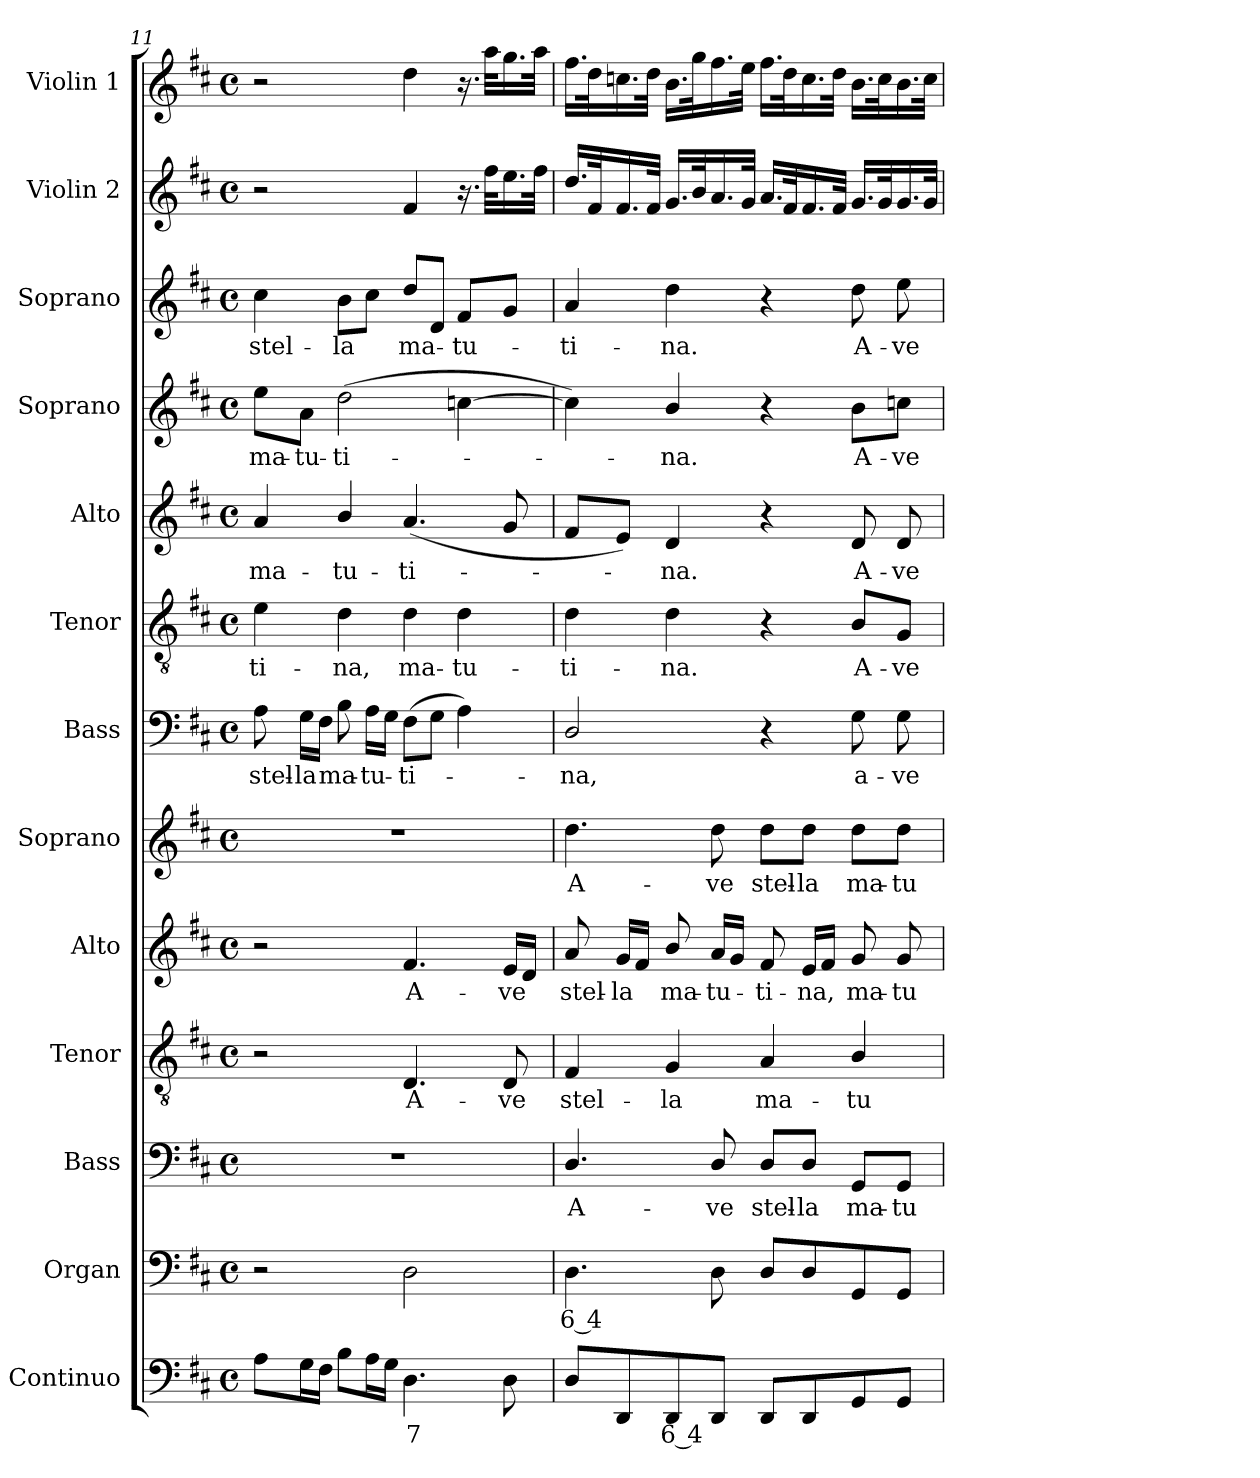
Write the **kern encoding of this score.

**kern	**text	**kern	**text	**kern	**text	**kern	**text	**kern	**text	**kern	**text	**kern	**text	**kern	**text	**kern	**text	**kern	**text	**kern	**text	**kern	**kern
*part13	*part13	*part12	*part12	*part11	*part11	*part10	*part10	*part9	*part9	*part8	*part8	*part7	*part7	*part6	*part6	*part5	*part5	*part4	*part4	*part3	*part3	*part2	*part1
*staff13	*staff13	*staff12	*staff12	*staff11	*staff11	*staff10	*staff10	*staff9	*staff9	*staff8	*staff8	*staff7	*staff7	*staff6	*staff6	*staff5	*staff5	*staff4	*staff4	*staff3	*staff3	*staff2	*staff1
*I"Continuo	*	*I"Organ	*	*I"Bass	*	*I"Tenor	*	*I"Alto	*	*I"Soprano	*	*I"Bass	*	*I"Tenor	*	*I"Alto	*	*I"Soprano	*	*I"Soprano	*	*I"Violin 2	*I"Violin 1
*I'Cont.	*	*I'Org.	*	*I'B.	*	*I'T.	*	*I'A.	*	*I'S.	*	*I'B.	*	*I'T.	*	*I'A.	*	*I'S.	*	*I'S.	*	*I'Vln. 2	*I'Vln. 1
!!LO:PB:g=z
*clefF4	*	*clefF4	*	*clefF4	*	*clefGv2	*	*clefG2	*	*clefG2	*	*clefF4	*	*clefGv2	*	*clefG2	*	*clefG2	*	*clefG2	*	*clefG2	*clefG2
*	*	*	*	*	*	*ITrd7c12	*	*	*	*	*	*	*	*ITrd7c12	*	*	*	*	*	*	*	*	*
*k[f#c#]	*	*k[f#c#]	*	*k[f#c#]	*	*k[f#c#]	*	*k[f#c#]	*	*k[f#c#]	*	*k[f#c#]	*	*k[f#c#]	*	*k[f#c#]	*	*k[f#c#]	*	*k[f#c#]	*	*k[f#c#]	*k[f#c#]
*D:	*	*D:	*	*D:	*	*D:	*	*D:	*	*D:	*	*D:	*	*D:	*	*D:	*	*D:	*	*D:	*	*D:	*D:
*M4/4	*	*M4/4	*	*M4/4	*	*M4/4	*	*M4/4	*	*M4/4	*	*M4/4	*	*M4/4	*	*M4/4	*	*M4/4	*	*M4/4	*	*M4/4	*M4/4
*met(c)	*	*met(c)	*	*met(c)	*	*met(c)	*	*met(c)	*	*met(c)	*	*met(c)	*	*met(c)	*	*met(c)	*	*met(c)	*	*met(c)	*	*met(c)	*met(c)
=11	=11	=11	=11	=11	=11	=11	=11	=11	=11	=11	=11	=11	=11	=11	=11	=11	=11	=11	=11	=11	=11	=11	=11
!	!	!	!	!	!	!	!	!	!	!	!	!	!LO:LY:b:color=#000000	!	!	!	!	!	!	!	!	!	!
!	!	!	!	!	!	!	!	!	!	!	!	!	!	!	!LO:LY:b:color=#000000	!	!	!	!	!	!	!	!
!	!	!	!	!	!	!	!	!	!	!	!	!	!	!	!	!	!LO:LY:b:color=#000000	!	!	!	!	!	!
!	!	!	!	!	!	!	!	!	!	!	!	!	!	!	!	!	!	!	!LO:LY:b:color=#000000	!	!	!	!
!	!	!	!	!	!	!	!	!	!	!	!	!	!	!	!	!	!	!	!	!	!LO:LY:b:color=#000000	!	!
8Ai\L	.	2r	.	1r	.	2r	.	2r	.	1r	.	8Ai\	stel-	4Ei\	-ti-	4ai/	ma-	8eei\L	ma-	4cc#i\	stel-	2r	2r
!	!	!	!	!	!	!	!	!	!	!	!	!	!LO:LY:b:color=#000000	!	!	!	!	!	!	!	!	!	!
!	!	!	!	!	!	!	!	!	!	!	!	!	!	!	!	!	!	!	!LO:LY:b:color=#000000	!	!	!	!
16Gi\L	.	.	.	.	.	.	.	.	.	.	.	16Gi\LL	-la	.	.	.	.	8ai\J	-tu-	.	.	.	.
16F#i\JJ	.	.	.	.	.	.	.	.	.	.	.	16F#i\JJ	.	.	.	.	.	.	.	.	.	.	.
!	!	!	!	!	!	!	!	!	!	!	!	!	!LO:LY:b:color=#000000	!	!	!	!	!	!	!	!	!	!
!	!	!	!	!	!	!	!	!	!	!	!	!	!	!	!LO:LY:b:color=#000000	!	!	!	!	!	!	!	!
!	!	!	!	!	!	!	!	!	!	!	!	!	!	!	!	!	!LO:LY:b:color=#000000	!	!	!	!	!	!
!	!	!	!	!	!	!	!	!	!	!	!	!	!	!	!	!	!	!	!LO:LY:b:color=#000000	!	!	!	!
!	!	!	!	!	!	!	!	!	!	!	!	!	!	!	!	!	!	!	!	!	!LO:LY:b:color=#000000	!	!
8Bi\L	.	.	.	.	.	.	.	.	.	.	.	8Bi\	ma-	4Di\	-na,	4bi/	-tu-	(2ddi\	-ti-	8bi\L	-la	.	.
!	!	!	!	!	!	!	!	!	!	!	!	!	!LO:LY:b:color=#000000	!	!	!	!	!	!	!	!	!	!
16Ai\L	.	.	.	.	.	.	.	.	.	.	.	16Ai\LL	-tu-	.	.	.	.	.	.	8cc#i\J	.	.	.
16Gi\JJ	.	.	.	.	.	.	.	.	.	.	.	16Gi\JJ	.	.	.	.	.	.	.	.	.	.	.
!	!LO:LY:b:color=#000000	!	!	!	!	!	!	!	!	!	!	!	!	!	!	!	!	!	!	!	!	!	!
!	!	!	!	!	!	!	!LO:LY:b:color=#000000	!	!	!	!	!	!	!	!	!	!	!	!	!	!	!	!
!	!	!	!	!	!	!	!	!	!LO:LY:b:color=#000000	!	!	!	!	!	!	!	!	!	!	!	!	!	!
!	!	!	!	!	!	!	!	!	!	!	!	!	!LO:LY:b:color=#000000	!	!	!	!	!	!	!	!	!	!
!	!	!	!	!	!	!	!	!	!	!	!	!	!	!	!LO:LY:b:color=#000000	!	!	!	!	!	!	!	!
!	!	!	!	!	!	!	!	!	!	!	!	!	!	!	!	!	!LO:LY:b:color=#000000	!	!	!	!	!	!
!	!	!	!	!	!	!	!	!	!	!	!	!	!	!	!	!	!	!	!	!	!LO:LY:b:color=#000000	!	!
4.Di\	7	2Di\	.	.	.	4.DDi/	A-	4.f#i/	A-	.	.	(8F#i\L	-ti-	4Di\	ma-	(4.ai/	-ti-	.	.	8ddi/L	ma-	4f#i/	4ddi\
.	.	.	.	.	.	.	.	.	.	.	.	8Gi\J	.	.	.	.	.	.	.	8di/J	.	.	.
!	!	!	!	!	!	!	!	!	!	!	!	!	!	!	!LO:LY:b:color=#000000	!	!	!	!	!	!	!	!
!	!	!	!	!	!	!	!	!	!	!	!	!	!	!	!	!	!	!	!	!	!LO:LY:b:color=#000000	!	!
.	.	.	.	.	.	.	.	.	.	.	.	4Ai\)	.	4Di\	-tu-	.	.	[>4ccni\	.	8f#i/L	-tu-	16.r	16.r
.	.	.	.	.	.	.	.	.	.	.	.	.	.	.	.	.	.	.	.	.	.	32ff#i\KLL	32aai\KLL
!	!	!	!	!	!	!	!LO:LY:b:color=#000000	!	!	!	!	!	!	!	!	!	!	!	!	!	!	!	!
!	!	!	!	!	!	!	!	!	!LO:LY:b:color=#000000	!	!	!	!	!	!	!	!	!	!	!	!	!	!
8Di\	.	.	.	.	.	8DDi/	-ve	16ei/LL	-ve	.	.	.	.	.	.	8gi/	.	.	.	8gi/J	.	16.eei\	16.ggi\
.	.	.	.	.	.	.	.	16di/JJ	.	.	.	.	.	.	.	.	.	.	.	.	.	.	.
.	.	.	.	.	.	.	.	.	.	.	.	.	.	.	.	.	.	.	.	.	.	32ff#i\JJk	32aai\JJk
=12	=12	=12	=12	=12	=12	=12	=12	=12	=12	=12	=12	=12	=12	=12	=12	=12	=12	=12	=12	=12	=12	=12	=12
!	!	!	!LO:LY:b:color=#000000	!	!	!	!	!	!	!	!	!	!	!	!	!	!	!	!	!	!	!	!
!	!	!	!	!	!LO:LY:b:color=#000000	!	!	!	!	!	!	!	!	!	!	!	!	!	!	!	!	!	!
!	!	!	!	!	!	!	!LO:LY:b:color=#000000	!	!	!	!	!	!	!	!	!	!	!	!	!	!	!	!
!	!	!	!	!	!	!	!	!	!LO:LY:b:color=#000000	!	!	!	!	!	!	!	!	!	!	!	!	!	!
!	!	!	!	!	!	!	!	!	!	!	!LO:LY:b:color=#000000	!	!	!	!	!	!	!	!	!	!	!	!
!	!	!	!	!	!	!	!	!	!	!	!	!	!LO:LY:b:color=#000000	!	!	!	!	!	!	!	!	!	!
!	!	!	!	!	!	!	!	!	!	!	!	!	!	!	!LO:LY:b:color=#000000	!	!	!	!	!	!	!	!
!	!	!	!	!	!	!	!	!	!	!	!	!	!	!	!	!	!	!	!	!	!LO:LY:b:color=#000000	!	!
8Di/L	.	4.Di\	6 4	4.Di/	A-	4FF#i/	stel-	8ai/	stel-	4.ddi\	A-	2Di/	-na,	4Di\	-ti-	8f#i/L	.	4cci\])	.	4ai/	-ti-	16.ddi/LL	16.ff#i\LL
.	.	.	.	.	.	.	.	.	.	.	.	.	.	.	.	.	.	.	.	.	.	32f#i/k	32ddi\k
!	!	!	!	!	!	!	!	!	!LO:LY:b:color=#000000	!	!	!	!	!	!	!	!	!	!	!	!	!	!
8DDi/	.	.	.	.	.	.	.	16gi/LL	-la	.	.	.	.	.	.	8ei/J)	.	.	.	.	.	16.f#i/	16.ccni\
.	.	.	.	.	.	.	.	16f#i/JJ	.	.	.	.	.	.	.	.	.	.	.	.	.	.	.
.	.	.	.	.	.	.	.	.	.	.	.	.	.	.	.	.	.	.	.	.	.	32f#i/JJk	32ddi\JJk
!	!LO:LY:b:color=#000000	!	!	!	!	!	!	!	!	!	!	!	!	!	!	!	!	!	!	!	!	!	!
!	!	!	!	!	!	!	!LO:LY:b:color=#000000	!	!	!	!	!	!	!	!	!	!	!	!	!	!	!	!
!	!	!	!	!	!	!	!	!	!LO:LY:b:color=#000000	!	!	!	!	!	!	!	!	!	!	!	!	!	!
!	!	!	!	!	!	!	!	!	!	!	!	!	!	!	!LO:LY:b:color=#000000	!	!	!	!	!	!	!	!
!	!	!	!	!	!	!	!	!	!	!	!	!	!	!	!	!	!LO:LY:b:color=#000000	!	!	!	!	!	!
!	!	!	!	!	!	!	!	!	!	!	!	!	!	!	!	!	!	!	!LO:LY:b:color=#000000	!	!	!	!
!	!	!	!	!	!	!	!	!	!	!	!	!	!	!	!	!	!	!	!	!	!LO:LY:b:color=#000000	!	!
8DDi/	6 4	.	.	.	.	4GGi/	-la	8bi/	ma-	.	.	.	.	4Di\	-na.	4di/	-na.	4bi/	-na.	4ddi\	-na.	16.gi/LL	16.bi\LL
.	.	.	.	.	.	.	.	.	.	.	.	.	.	.	.	.	.	.	.	.	.	32bi/k	32ggi\k
!	!	!	!	!	!LO:LY:b:color=#000000	!	!	!	!	!	!	!	!	!	!	!	!	!	!	!	!	!	!
!	!	!	!	!	!	!	!	!	!LO:LY:b:color=#000000	!	!	!	!	!	!	!	!	!	!	!	!	!	!
!	!	!	!	!	!	!	!	!	!	!	!LO:LY:b:color=#000000	!	!	!	!	!	!	!	!	!	!	!	!
8DDi/J	.	8Di\	.	8Di/	-ve	.	.	16ai/LL	-tu-	8ddi\	-ve	.	.	.	.	.	.	.	.	.	.	16.ai/	16.ff#i\
.	.	.	.	.	.	.	.	16gi/JJ	.	.	.	.	.	.	.	.	.	.	.	.	.	.	.
.	.	.	.	.	.	.	.	.	.	.	.	.	.	.	.	.	.	.	.	.	.	32gi/JJk	32eei\JJk
!	!	!	!	!	!LO:LY:b:color=#000000	!	!	!	!	!	!	!	!	!	!	!	!	!	!	!	!	!	!
!	!	!	!	!	!	!	!LO:LY:b:color=#000000	!	!	!	!	!	!	!	!	!	!	!	!	!	!	!	!
!	!	!	!	!	!	!	!	!	!LO:LY:b:color=#000000	!	!	!	!	!	!	!	!	!	!	!	!	!	!
!	!	!	!	!	!	!	!	!	!	!	!LO:LY:b:color=#000000	!	!	!	!	!	!	!	!	!	!	!	!
8DDi/L	.	8Di/L	.	8Di/L	stel-	4AAi/	ma-	8f#i/	-ti-	8ddi\L	stel-	4r	.	4r	.	4r	.	4r	.	4r	.	16.ai/LL	16.ff#i\LL
.	.	.	.	.	.	.	.	.	.	.	.	.	.	.	.	.	.	.	.	.	.	32f#i/k	32ddi\k
!	!	!	!	!	!LO:LY:b:color=#000000	!	!	!	!	!	!	!	!	!	!	!	!	!	!	!	!	!	!
!	!	!	!	!	!	!	!	!	!LO:LY:b:color=#000000	!	!	!	!	!	!	!	!	!	!	!	!	!	!
!	!	!	!	!	!	!	!	!	!	!	!LO:LY:b:color=#000000	!	!	!	!	!	!	!	!	!	!	!	!
8DDi/	.	8Di/	.	8Di/J	-la	.	.	16ei/LL	-na,	8ddi\J	-la	.	.	.	.	.	.	.	.	.	.	16.f#i/	16.cci\
.	.	.	.	.	.	.	.	16f#i/JJ	.	.	.	.	.	.	.	.	.	.	.	.	.	.	.
.	.	.	.	.	.	.	.	.	.	.	.	.	.	.	.	.	.	.	.	.	.	32f#i/JJk	32ddi\JJk
!	!	!	!	!	!LO:LY:b:color=#000000	!	!	!	!	!	!	!	!	!	!	!	!	!	!	!	!	!	!
!	!	!	!	!	!	!	!LO:LY:b:color=#000000	!	!	!	!	!	!	!	!	!	!	!	!	!	!	!	!
!	!	!	!	!	!	!	!	!	!LO:LY:b:color=#000000	!	!	!	!	!	!	!	!	!	!	!	!	!	!
!	!	!	!	!	!	!	!	!	!	!	!LO:LY:b:color=#000000	!	!	!	!	!	!	!	!	!	!	!	!
!	!	!	!	!	!	!	!	!	!	!	!	!	!LO:LY:b:color=#000000	!	!	!	!	!	!	!	!	!	!
!	!	!	!	!	!	!	!	!	!	!	!	!	!	!	!LO:LY:b:color=#000000	!	!	!	!	!	!	!	!
!	!	!	!	!	!	!	!	!	!	!	!	!	!	!	!	!	!LO:LY:b:color=#000000	!	!	!	!	!	!
!	!	!	!	!	!	!	!	!	!	!	!	!	!	!	!	!	!	!	!LO:LY:b:color=#000000	!	!	!	!
!	!	!	!	!	!	!	!	!	!	!	!	!	!	!	!	!	!	!	!	!	!LO:LY:b:color=#000000	!	!
8GGi/	.	8GGi/	.	8GGi/L	ma-	4BBi/	-tu-	8gi/	ma-	8ddi\L	ma-	8Gi\	a-	8BBi/L	A-	8di/	A-	8bi\L	A-	8ddi\	A-	16.gi/LL	16.bi\LL
.	.	.	.	.	.	.	.	.	.	.	.	.	.	.	.	.	.	.	.	.	.	32gi/k	32cci\k
!	!	!	!	!	!LO:LY:b:color=#000000	!	!	!	!	!	!	!	!	!	!	!	!	!	!	!	!	!	!
!	!	!	!	!	!	!	!	!	!LO:LY:b:color=#000000	!	!	!	!	!	!	!	!	!	!	!	!	!	!
!	!	!	!	!	!	!	!	!	!	!	!LO:LY:b:color=#000000	!	!	!	!	!	!	!	!	!	!	!	!
!	!	!	!	!	!	!	!	!	!	!	!	!	!LO:LY:b:color=#000000	!	!	!	!	!	!	!	!	!	!
!	!	!	!	!	!	!	!	!	!	!	!	!	!	!	!LO:LY:b:color=#000000	!	!	!	!	!	!	!	!
!	!	!	!	!	!	!	!	!	!	!	!	!	!	!	!	!	!LO:LY:b:color=#000000	!	!	!	!	!	!
!	!	!	!	!	!	!	!	!	!	!	!	!	!	!	!	!	!	!	!LO:LY:b:color=#000000	!	!	!	!
!	!	!	!	!	!	!	!	!	!	!	!	!	!	!	!	!	!	!	!	!	!LO:LY:b:color=#000000	!	!
8GGi/J	.	8GGi/J	.	8GGi/J	-tu-	.	.	8gi/	-tu-	8ddi\J	-tu-	8Gi\	-ve	8GGi/J	-ve	8di/	-ve	8ccni\J	-ve	8eei\	-ve	16.gi/	16.bi\
.	.	.	.	.	.	.	.	.	.	.	.	.	.	.	.	.	.	.	.	.	.	32gi/JJk	32cci\JJk
=	=	=	=	=	=	=	=	=	=	=	=	=	=	=	=	=	=	=	=	=	=	=	=
*-	*-	*-	*-	*-	*-	*-	*-	*-	*-	*-	*-	*-	*-	*-	*-	*-	*-	*-	*-	*-	*-	*-	*-
